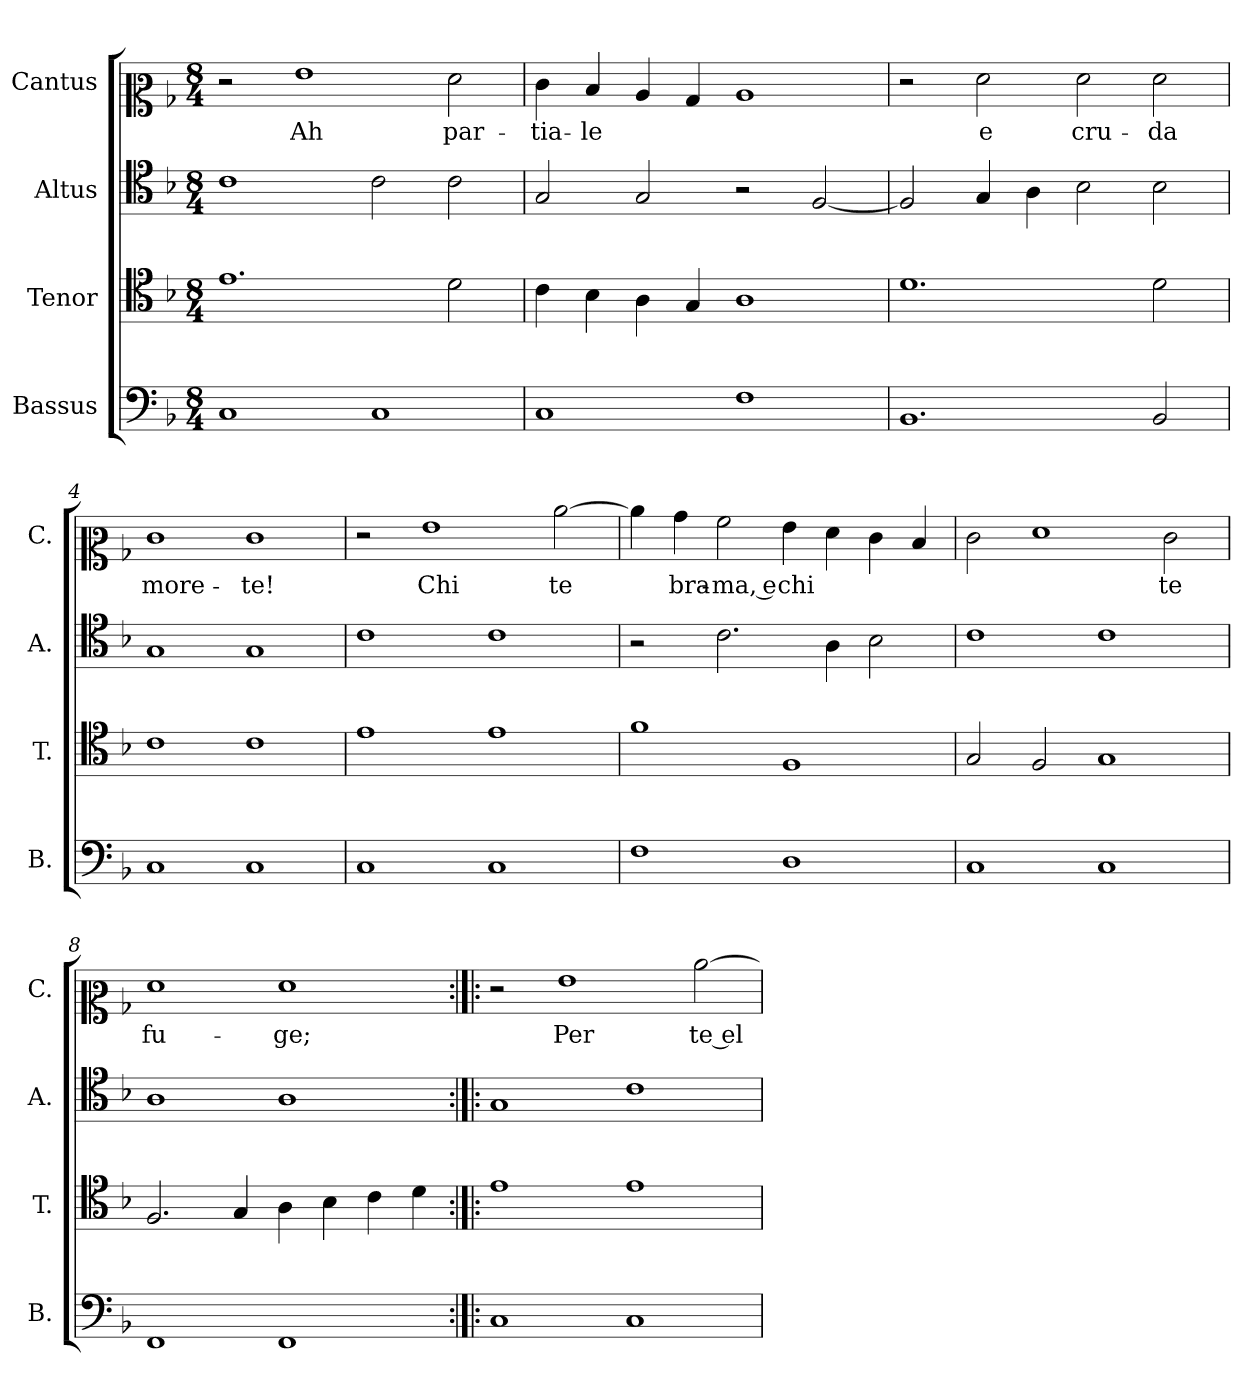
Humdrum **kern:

**kern	**kern	**kern	**kern	**text
*part4	*part3	*part2	*part1	*part1
*staff4	*staff3	*staff2	*staff1	*staff1
*I"Bassus	*I"Tenor	*I"Altus	*I"Cantus	*
*I'B.	*I'T.	*I'A.	*I'C.	*
*clefF4	*clefC4	*clefC4	*clefC2	*
*k[b-]	*k[b-]	*k[b-]	*k[b-]	*
*M8/4	*M8/4	*M8/4	*M8/4	*
=1	=1	=1	=1	=1
1C	1.e	1c	2r	.
!	!	!	!	!LO:LY:b
.	.	.	1g	Ah
1C	.	2c\	.	.
!	!	!	!	!LO:LY:b
.	2d\	2c\	2f\	par-
=2	=2	=2	=2	=2
!	!	!	!	!LO:LY:b
1C	4c\	2G/	4e\	-tia-
!	!	!	!	!LO:LY:b
.	4B-\	.	4d/	-le
.	4A\	2G/	4c/	.
.	4G/	.	4B-/	.
1F	1A	2r	1c	.
.	.	[2F/	.	.
=3	=3	=3	=3	=3
1.BB-	1.d	2F/]	2r	.
!	!	!	!	!LO:LY:b
.	.	4G/	2f\	e
.	.	4A\	.	.
!	!	!	!	!LO:LY:b
.	.	2B-\	2f\	cru-
!	!	!	!	!LO:LY:b
2BB-/	2d\	2B-\	2f\	-da
=4	=4	=4	=4	=4
!	!	!	!	!LO:LY:b
1C	1c	1G	1e	more-
!	!	!	!	!LO:LY:b
1C	1c	1G	1e	-te!
=5	=5	=5	=5	=5
1C	1e	1c	2r	.
!	!	!	!	!LO:LY:b
.	.	.	1g	Chi
1C	1e	1c	.	.
!	!	!	!	!LO:LY:b
.	.	.	[2cc\	te
!!LO:LB:g=z
=6	=6	=6	=6	=6
1F	1f	2r	4cc\]	.
!	!	!	!	!LO:LY:b
.	.	.	4b-\	bra-
!	!	!	!	!LO:LY:b
.	.	2.c\	2a\	-ma, e
!	!	!	!	!LO:LY:b
1D	1F	.	4g\	chi
.	.	4A\	4f\	.
.	.	2B-\	4e\	.
.	.	.	4d/	.
=7	=7	=7	=7	=7
1C	2G/	1c	2e\	.
.	2F/	.	1f	.
1C	1G	1c	.	.
!	!	!	!	!LO:LY:b
.	.	.	2e\	te
=8	=8	=8	=8	=8
!	!	!	!	!LO:LY:b
1FF	2.F/	1A	1f	fu-
.	4G/	.	.	.
!	!	!	!	!LO:LY:b
1FF	4A\	1A	1f	-ge;
.	4B-\	.	.	.
.	4c\	.	.	.
.	4d\	.	.	.
=9:|!|:	=9:|!|:	=9:|!|:	=9:|!|:	=9:|!|:
1C	1e	1G	2r	.
!	!	!	!	!LO:LY:b
.	.	.	1g	Per
1C	1e	1c	.	.
!	!	!	!	!LO:LY:b
.	.	.	[2cc\	te el
=	=	=	=	=
*-	*-	*-	*-	*-
